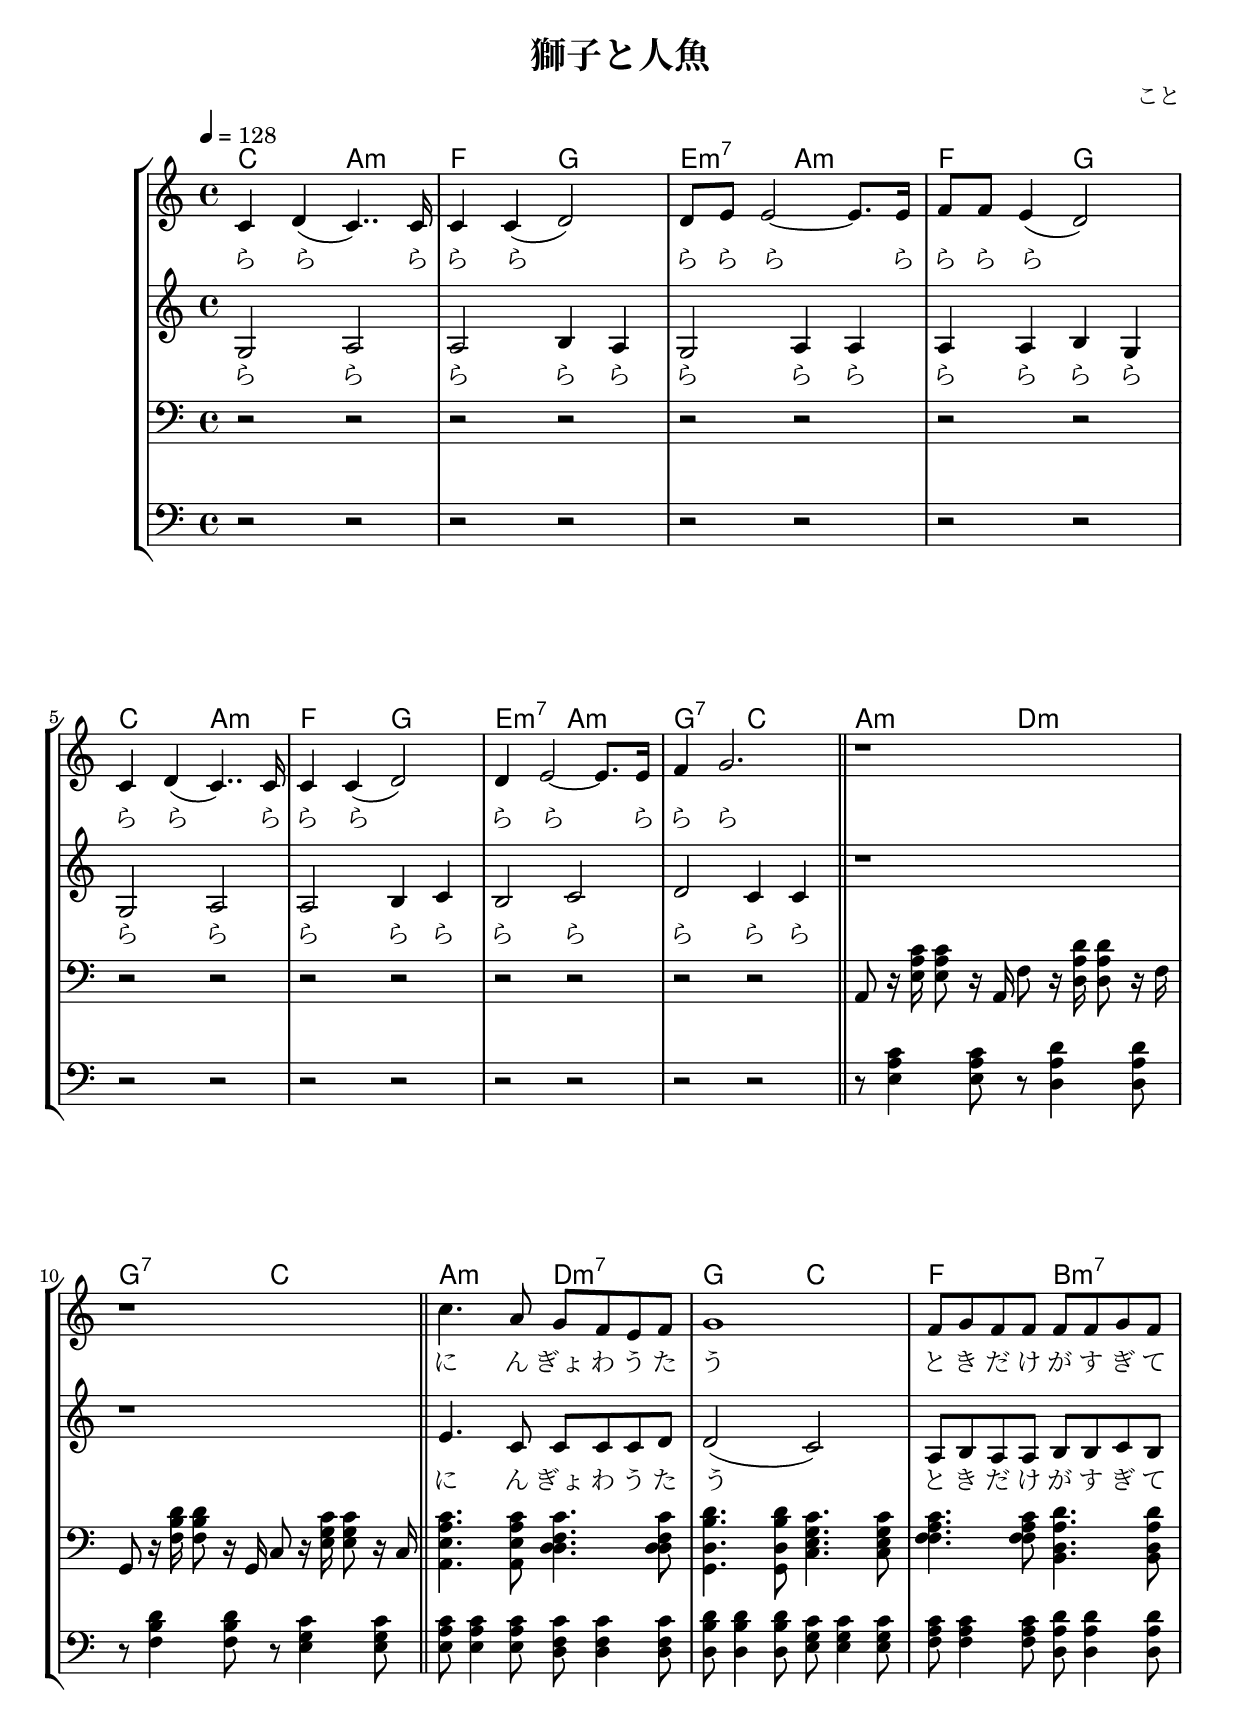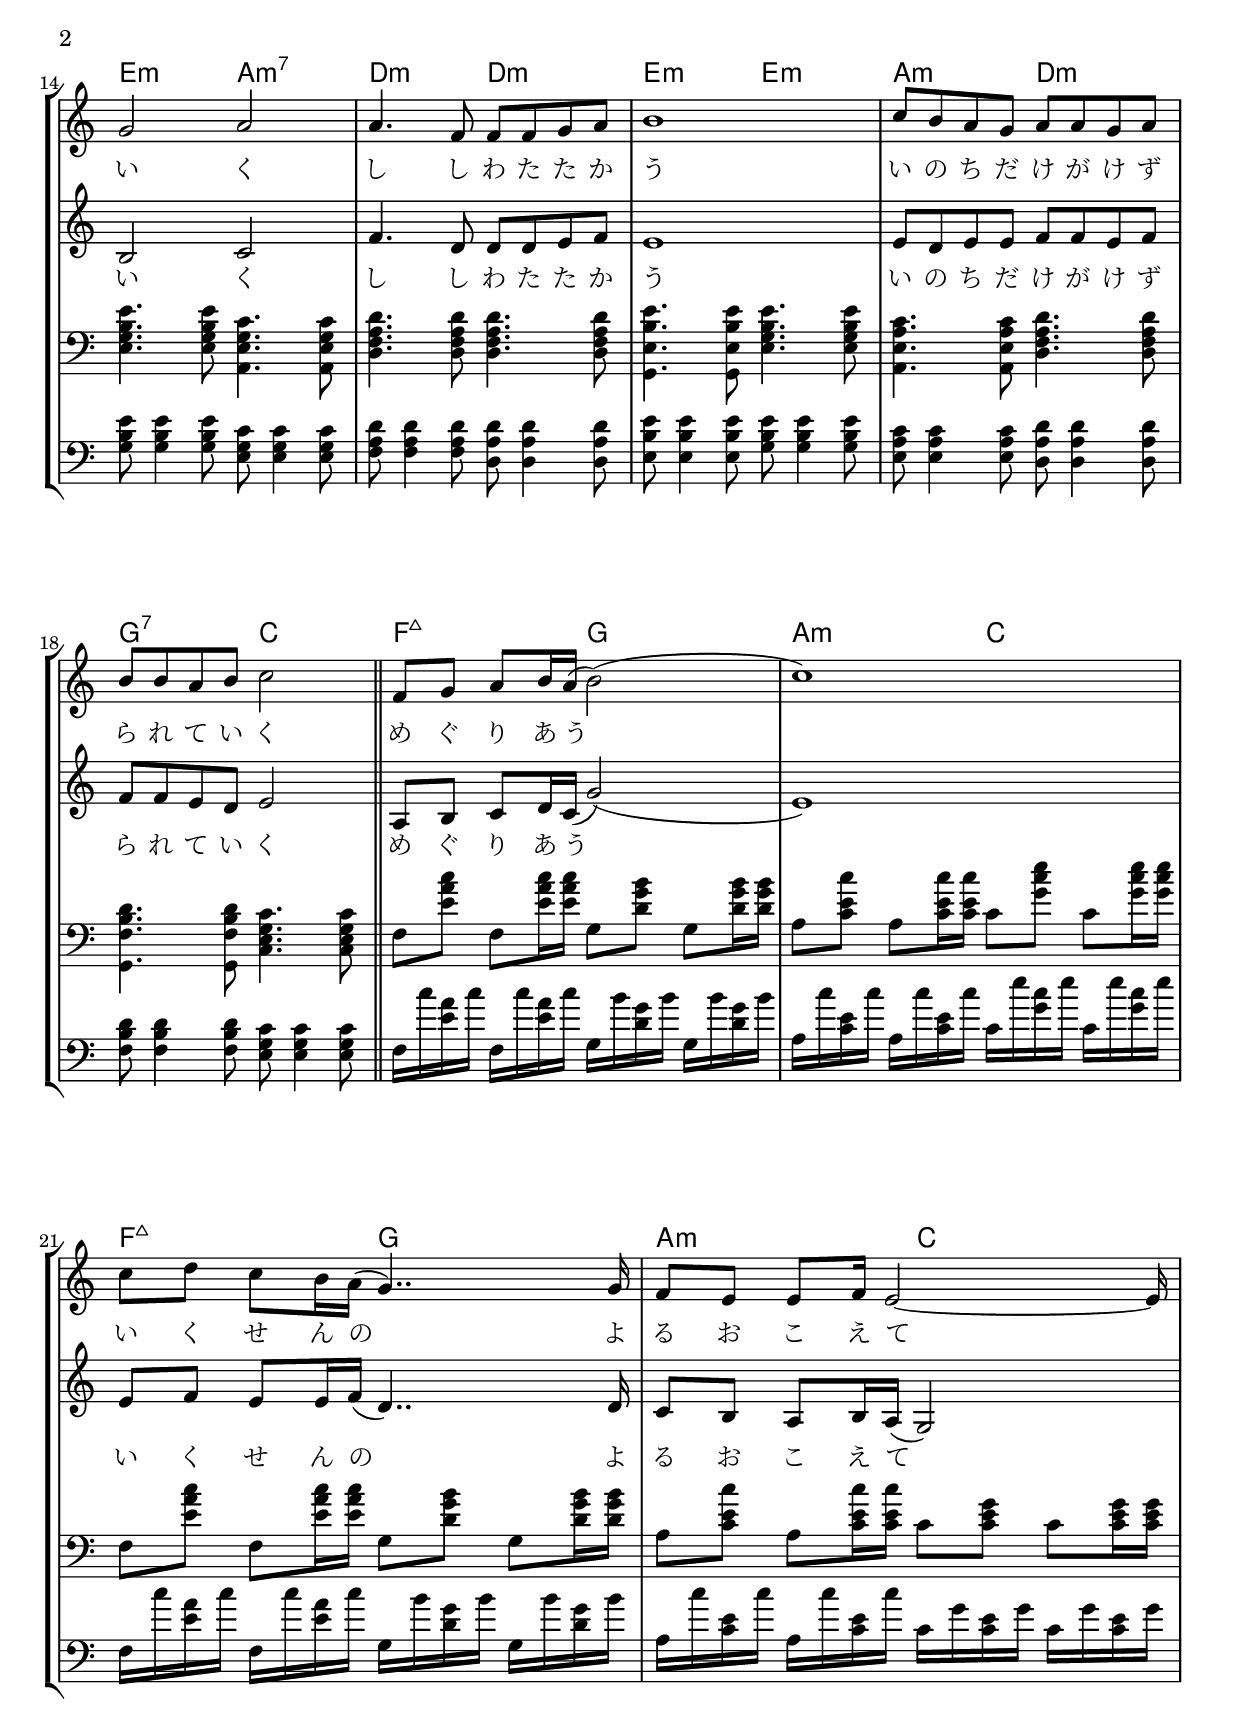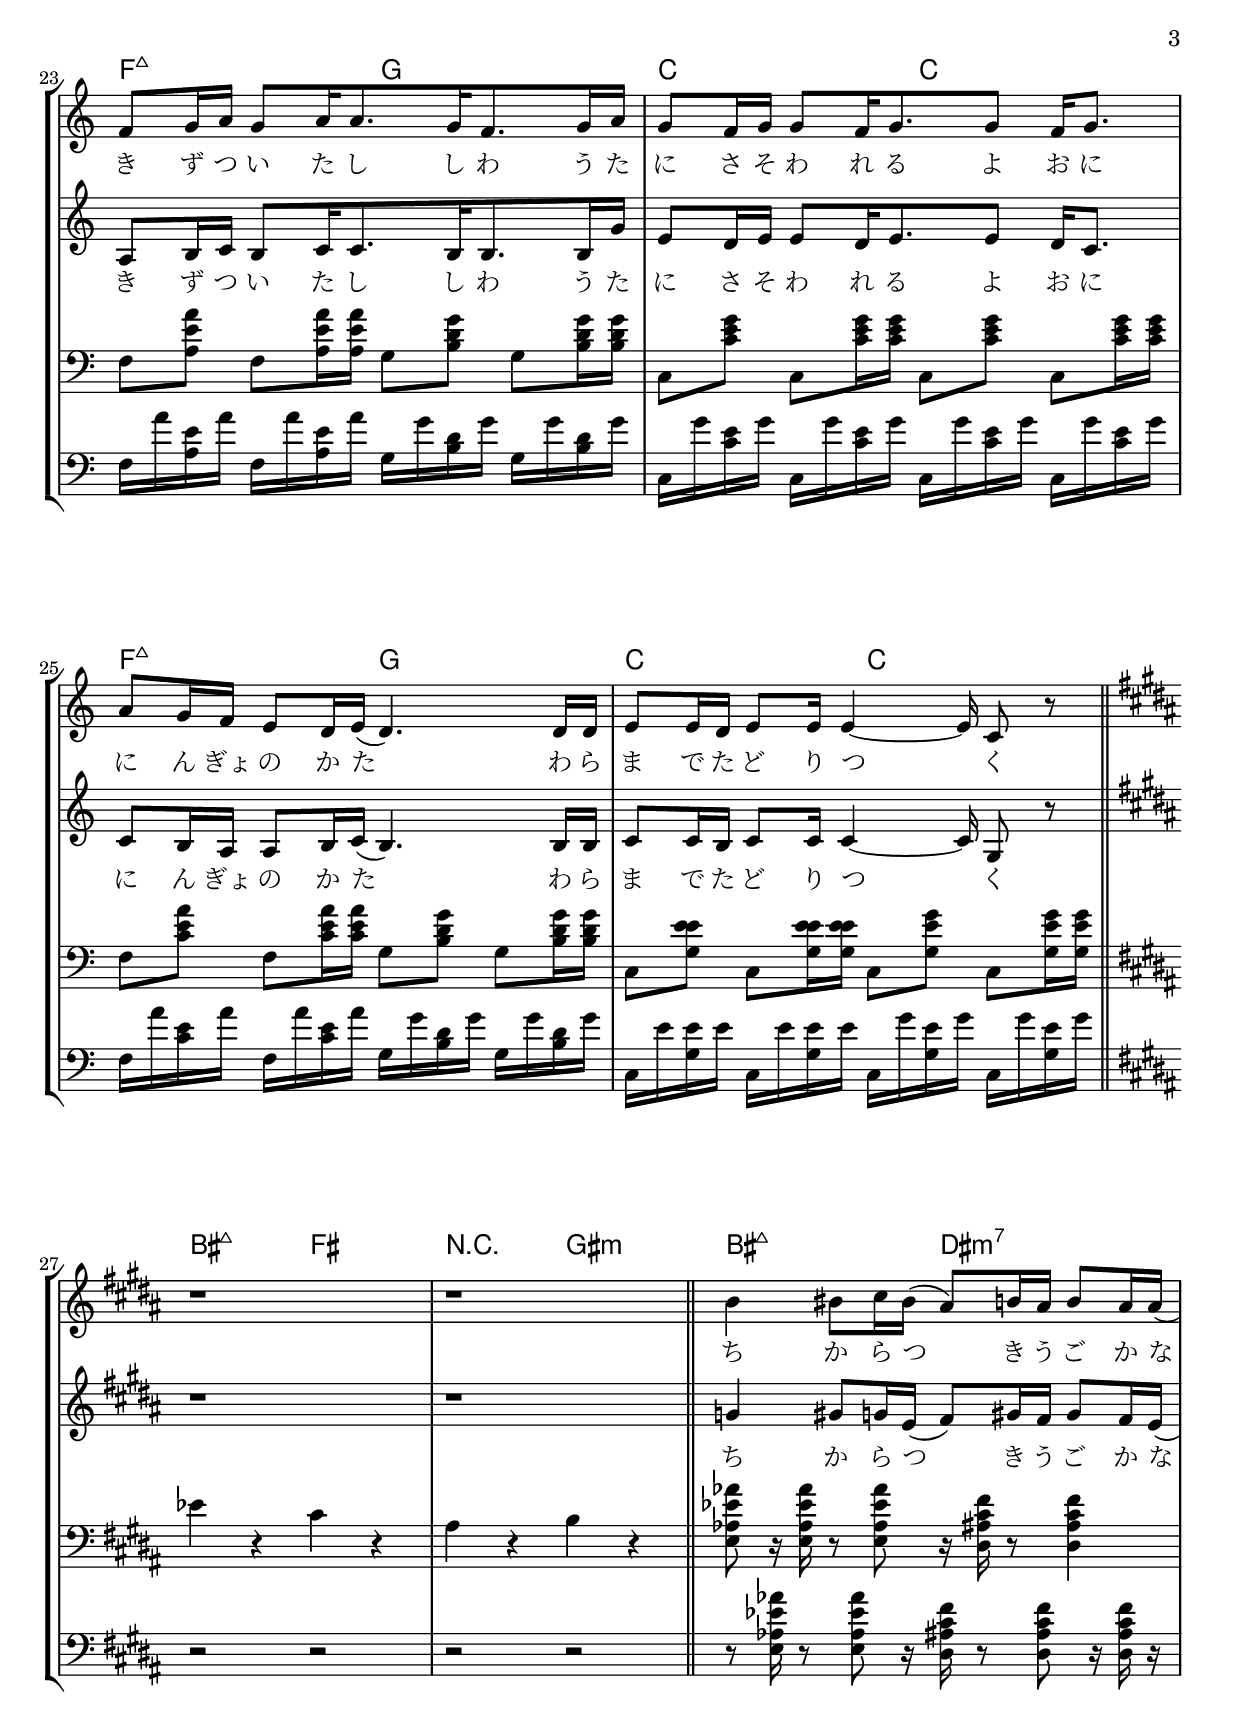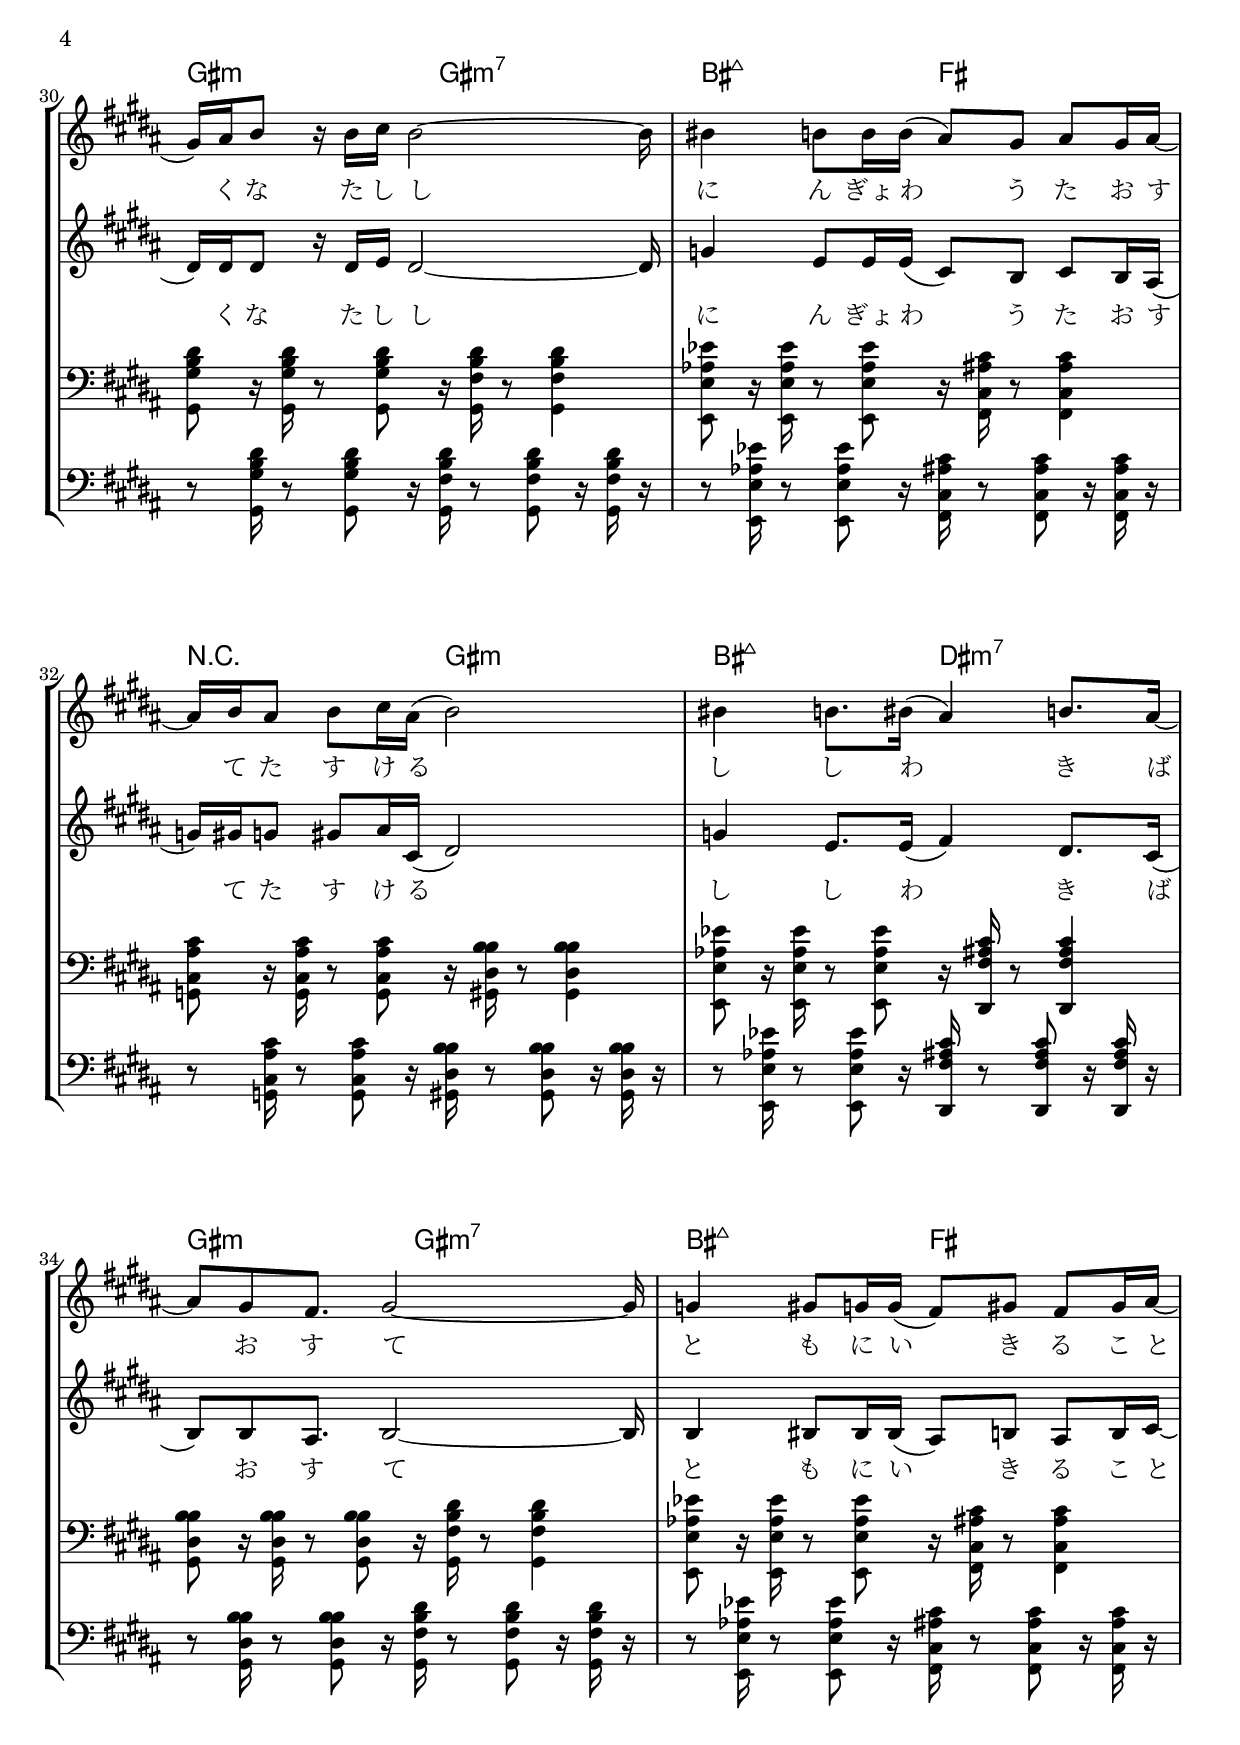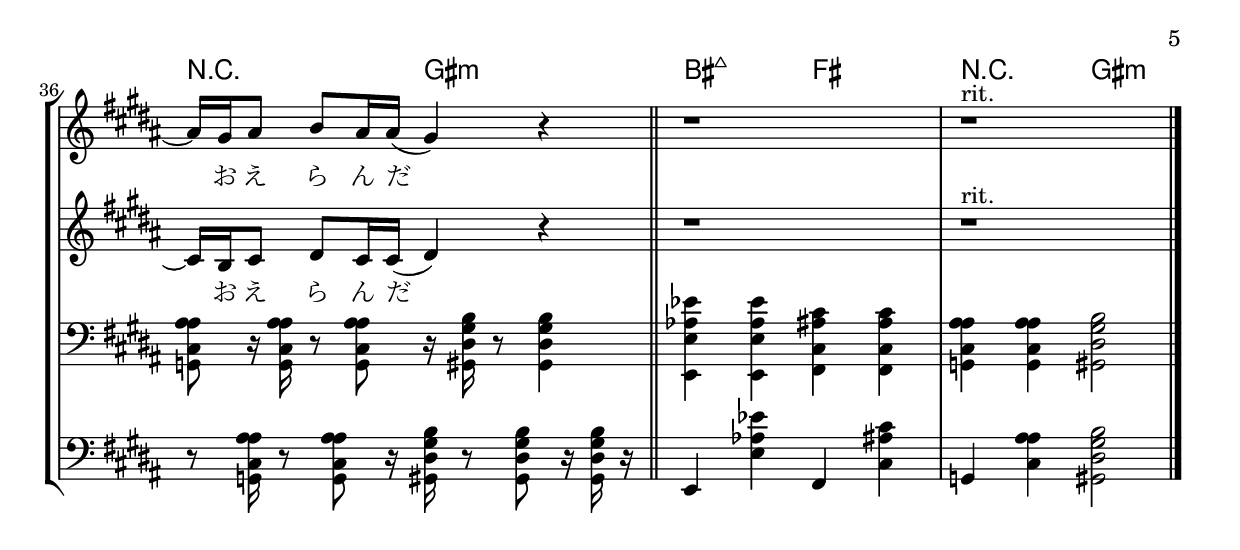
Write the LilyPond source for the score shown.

\version "2.12.1"

\header {
	title = \markup {獅子と人魚}
	composer = \markup \center-column {こと}
}

harmony = \chordmode {
	c2 a:m f g e:min7 a:m f g c a:m f g e:min7 a:m g:7 c 

	a:m d:m g:7 c 

	a:m d:min7 g c f b:m7 e:m a:min7 d:m d:m e:m e:m a:m d:m g:7 c 

	f:maj7 g a:m c f:maj7 g a:m c f:maj7 g c c f:maj7 g c c 

	bis:maj7 fis r gis:m 

	bis:maj7 dis:min7 gis:m gis:min7 bis:maj7 fis r gis:m bis:maj7 dis:min7 gis:m gis:min7 bis:maj7 fis r gis:m 

	bis:maj7 fis r gis:m 
}

melody = {
	\set Staff.midiInstrument = #"fss0.42"
		\key c \major
	\tempo 4 = 128
c'4  d'4  (c'4..)  c'16 
	c'4  c'4  (d'2) 
	d'8  e'8  e'2~e'8.  e'16 
	f'8  f'8  e'4  (d'2) 
	c'4  d'4  (c'4..)  c'16 
	c'4  c'4  (d'2) 
	d'4  e'2~e'8.  e'16 
	f'4  g'2.
	r1 | r1   
	\set Staff.midiInstrument = #"fss0.42"
	c''4.  a'8  g'8  f'8  e'8  f'8 
	g'1 
	f'8  g'8  f'8  f'8  f'8  f'8  g'8  f'8 
	g'2  a'2 
	a'4.  f'8  f'8  f'8  g'8  a'8 
	b'1 
	c''8  b'8  a'8  g'8  a'8  a'8  g'8  a'8 
	b'8  b'8  a'8  b'8  c''2
	\set Staff.midiInstrument = #"fss0.42"
	f'8  g'8  a'8  b'16  a'16  (b'2) 
	(c''1) 
	c''8  d''8  c''8  b'16  a'16  (g'4..)  g'16 
	f'8  e'8  e'8  f'16  e'2~e'16 
	f'8  g'16  a'16  g'8  a'16  a'8.  g'16  f'8.  g'16  a'16 
	g'8  f'16  g'16  g'8  f'16  g'8.  g'8  f'16  g'8. 
	a'8  g'16  f'16  e'8  d'16  e'16  (d'4.)  d'16  d'16 
	e'8  e'16  d'16  e'8  e'16  e'4~e'16  c'8  	r8 	\key b \major
	r1 | r1   
	\set Staff.midiInstrument = #"fss0.42"
	 b'4  bis'8  cis''16  bis'16  (ais'8)  b'16  ais'16  b'8  ais'16  ais'16 
	(gis'16)  ais'16  b'8  r16  b'16  cis''16  b'2~b'16 
	bis'4  b'8  b'16  b'16  (ais'8)  gis'8  ais'8  gis'16  ais'16~ 
	ais'16  b'16  ais'8  b'8  cis''16  ais'16  (b'2) 
	bis'4  b'8.  bis'16  (ais'4)  b'8.  ais'16~ 
	ais'8  gis'8  fis'8.  gis'2~gis'16 
	g'4  gis'8  g'16  g'16  (fis'8)  gis'8  fis'8  gis'16  ais'16~ 
	ais'16  gis'16  ais'8  b'8  ais'16  ais'16  (gis'4)  	r4 	r1 | r1^"rit." \bar "|."
}

words = \lyricmode {
	ら  ら  ら  ら  ら  ら  ら  ら  ら  ら  ら  ら  ら  ら  ら  ら  ら  ら  ら  ら  ら  ら  
	
	に  ん  ぎょ  わ  う  た  う  と  き  だ  け  が  す  ぎ  て  い  く  し  し  わ  た  た  か  う  い  の  ち  だ  け  が  け  ず  ら  れ  て  い  く  
	め  ぐ  り  あ  う  い  く  せ  ん  の  よ  る  お  こ  え  て  き  ず  つ  い  た  し  し  わ  う  た  に  さ  そ  わ  れ  る  よ  お  に  に  ん  ぎょ  の  か  た  わ  ら  ま  で  た  ど  り  つ  く  
	
	ち  か  ら  つ  き  う  ご  か  な  く  な  た  し  し  に  ん  ぎょ  わ  う  た  お  す  て  た  す  け  る  し  し  わ  き  ば  お  す  て  と  も  に  い  き  る  こ  と  お  え  ら  ん  だ  
	
}

secondmelody = {
	\set Staff.midiInstrument = #"Church organ"
		\key c \major
	\tempo 4 = 128
g2  a2 
	a2  b4  a4 
	g2  a4  a4 
	a4  a4  b4  g4 
	g2  a2 
	a2  b4  c'4 
	b2  c'2 
	d'2  c'4  c'4
	r1 | r1   
	\set Staff.midiInstrument = #"fss0.29"
	e'4.  c'8  c'8  c'8  c'8  d'8 
	d'2  (c'2) 
	a8  b8  a8  a8  b8  b8  c'8  b8 
	b2  c'2 
	f'4.  d'8  d'8  d'8  e'8  f'8 
	e'1 
	e'8  d'8  e'8  e'8  f'8  f'8  e'8  f'8 
	f'8  f'8  e'8  d'8  e'2
	\set Staff.midiInstrument = #"fss0.29"
	a8  b8  c'8  d'16  c'16  (g'2) 
	(e'1) 
	e'8  f'8  e'8  e'16  f'16  (d'4..)  d'16 
	c'8  b8  a8  b16  a16  (g2) 
	a8  b16  c'16  b8  c'16  c'8.  b16  b8.  b16  g'16 
	e'8  d'16  e'16  e'8  d'16  e'8.  e'8  d'16  c'8. 
	c'8  b16  a16  a8  b16  c'16  (b4.)  b16  b16 
	c'8  c'16  b16  c'8  c'16  c'4~c'16  g8  	r8 	\key b \major
	r1 | r1   
	\set Staff.midiInstrument = #"fss0.29"
	 g'4  gis'8  g'16  e'16  (fis'8)  gis'16  fis'16  gis'8  fis'16  e'16 
	(dis'16)  dis'16  dis'8  r16  dis'16  e'16  dis'2~dis'16 
	g'4  e'8  e'16  e'16  (cis'8)  b8  cis'8  b16  ais16 
	(g'16)  gis'16  g'8  gis'8  ais'16  cis'16  (dis'2) 
	g'4  e'8.  e'16  (fis'4)  dis'8.  cis'16 
	(b8)  b8  ais8.  b2~b16 
	b4  bis8  bis16  bis16  (ais8)  b8  ais8  b16  cis'16~ 
	cis'16  b16  cis'8  dis'8  cis'16  cis'16  (dis'4)  	r4 	r1 | r1^"rit." \bar "|."
}

secondwords = \lyricmode {
	ら  ら  ら  ら  ら  ら  ら  ら  ら  ら  ら  ら  ら  ら  ら  ら  ら  ら  ら  ら  ら  ら  
	
	に  ん  ぎょ  わ  う  た  う  と  き  だ  け  が  す  ぎ  て  い  く  し  し  わ  た  た  か  う  い  の  ち  だ  け  が  け  ず  ら  れ  て  い  く  
	め  ぐ  り  あ  う  い  く  せ  ん  の  よ  る  お  こ  え  て  き  ず  つ  い  た  し  し  わ  う  た  に  さ  そ  わ  れ  る  よ  お  に  に  ん  ぎょ  の  か  た  わ  ら  ま  で  た  ど  り  つ  く  
	
	ち  か  ら  つ  き  う  ご  か  な  く  な  た  し  し  に  ん  ぎょ  わ  う  た  お  す  て  た  す  け  る  し  し  わ  き  ば  お  す  て  と  も  に  い  き  る  こ  と  お  え  ら  ん  だ  
	
}

tempochange = {
	\tempo 4 = 128
	r1 | r1 | r1 | r1 | r1 | r1 | r1 | r1 \bar "||"
	\tempo 4 = 128
	r1 | r1 \bar "||"
	\tempo 4 = 128
	r1 | r1 | r1 | r1 | r1 | r1 | r1 | r1 \bar "||"
	\tempo 4 = 128
	r1 | r1 | r1 | r1 | r1 | r1 | r1 | r1 \bar "||"
	\tempo 4 = 128
	r1 | r1 \bar "||"
	\tempo 4 = 128
	r1 | r1 | r1 | r1 | r1 | r1 | r1 | r1 \bar "||"
	\tempo 4 = 128
	r1 | \tempo 4 = 96 r2 \tempo 4 = 85 r2 \bar "|."
}

mainacc = {
	\clef bass
	\set Staff.midiInstrument = #"Acoustic grand"
	\key c \major
	\tempo 4 = 128
	r2
	r2
	r2
	r2
	r2
	r2
	r2
	r2
	r2
	r2
	r2
	r2
	r2
	r2
	r2
	r2
	\bar "||"

	\set Staff.midiInstrument = #"Acoustic Bass"
	a,8 r16 <e a c'>16 <e a c'>8 r16 a,16
	f8 r16 <d a d'>16 <d a d'>8 r16 f16
	g,8 r16 <f b d'>16 <f b d'>8 r16 g,16
	c8 r16 <e g c'>16 <e g c'>8 r16 c16
	\bar "||"

	\set Staff.midiInstrument = #"Synth Bass 1"
	<a, e a c'>4. <a, e a c'>8
	<d d f c'>4. <d d f c'>8
	<g, d b d'>4. <g, d b d'>8
	<c e g c'>4. <c e g c'>8
	<f f a c'>4. <f f a c'>8
	<b, d a d'>4. <b, d a d'>8
	<e g b e'>4. <e g b e'>8
	<a, e g c'>4. <a, e g c'>8
	<d f a d'>4. <d f a d'>8
	<f d a d'>4. <f d a d'>8
	<g, e b e'>4. <g, e b e'>8
	<e g b e'>4. <e g b e'>8
	<a, e a c'>4. <a, e a c'>8
	<f d a d'>4. <f d a d'>8
	<g, f b d'>4. <g, f b d'>8
	<c e g c'>4. <c e g c'>8
	\bar "||"

	\set Staff.midiInstrument = #"Synth Bass 2"
	f8 <e' a' c''> f <e' a' c''>16 <e' a' c''>
	g8 <d' g' b'> g <d' g' b'>16 <d' g' b'>
	a8 <c' e' c''> a <c' e' c''>16 <c' e' c''>
	c'8 <g' c'' e''> c' <g' c'' e''>16 <g' c'' e''>
	f8 <e' a' c''> f <e' a' c''>16 <e' a' c''>
	g8 <d' g' b'> g <d' g' b'>16 <d' g' b'>
	a8 <c' e' c''> a <c' e' c''>16 <c' e' c''>
	c'8 <c' e' g'> c' <c' e' g'>16 <c' e' g'>
	f8 <a e' a'> f <a e' a'>16 <a e' a'>
	g8 <b d' g'> g <b d' g'>16 <b d' g'>
	c8 <c' e' g'> c <c' e' g'>16 <c' e' g'>
	c8 <c' e' g'> c <c' e' g'>16 <c' e' g'>
	f8 <c' e' a'> f <c' e' a'>16 <c' e' a'>
	g8 <b d' g'> g <b d' g'>16 <b d' g'>
	c8 <g e' e'> c <g e' e'>16 <g e' e'>
	c8 <g e' g'> c <g e' g'>16 <g e' g'>
	\bar "||"

	\set Staff.midiInstrument = #"FX 1 (rain)"
	\key b \major
	es'4 r4
	cis'4 r4
	ais4 r4
	b4 r4
	\bar "||"

	\set Staff.midiInstrument = #"Synthstrings 1"
	<e as es' as'>8 r16 <e as es' as'>16 r8     <e as es' as'>8
	r16 <dis ais cis' fis'>16 r8     <dis ais cis' fis'>4
	<gis, gis b dis'>8 r16 <gis, gis b dis'>16 r8     <gis, gis b dis'>8
	r16 <gis, fis b dis'>16 r8     <gis, fis b dis'>4
	<e, e as es'>8 r16 <e, e as es'>16 r8     <e, e as es'>8
	r16 <fis, cis ais cis'>16 r8     <fis, cis ais cis'>4
	<g, cis ais cis'>8 r16 <g, cis ais cis'>16 r8     <g, cis ais cis'>8
	r16 <gis, dis b b>16 r8     <gis, dis b b>4
	<e, e as es'>8 r16 <e, e as es'>16 r8     <e, e as es'>8
	r16 <dis, fis ais cis'>16 r8     <dis, fis ais cis'>4
	<gis, dis b b>8 r16 <gis, dis b b>16 r8     <gis, dis b b>8
	r16 <gis, fis b dis'>16 r8     <gis, fis b dis'>4
	<e, e as es'>8 r16 <e, e as es'>16 r8     <e, e as es'>8
	r16 <fis, cis ais cis'>16 r8     <fis, cis ais cis'>4
	<g, cis ais ais>8 r16 <g, cis ais ais>16 r8     <g, cis ais ais>8
	r16 <gis, dis gis b>16 r8     <gis, dis gis b>4
	\bar "||"

	\set Staff.midiInstrument = #"Synthstrings 2"
	<e, e as es'>4 <e, e as es'>4
	<fis, cis ais cis'>4 <fis, cis ais cis'>4
	<g, cis ais ais>4 <g, cis ais ais>4
	<gis, dis gis b>2
	\bar "|."
}

subacc = {
	\clef bass
	\set Staff.midiInstrument = #"Acoustic grand"
	\key c \major
	\tempo 4 = 128
	r2
	r2
	r2
	r2
	r2
	r2
	r2
	r2
	r2
	r2
	r2
	r2
	r2
	r2
	r2
	r2
	\bar "||"

	\set Staff.midiInstrument = #"Bright Acoustic"
	r8 <e a c'>4 <e a c'>8
	r8 <d a d'>4 <d a d'>8
	r8 <f b d'>4 <f b d'>8
	r8 <e g c'>4 <e g c'>8
	\bar "||"

	\set Staff.midiInstrument = #"Electric Piano 1"
	<e a c'>8 <e a c'>4 <e a c'>8
	<d f c'>8 <d f c'>4 <d f c'>8
	<d b d'>8 <d b d'>4 <d b d'>8
	<e g c'>8 <e g c'>4 <e g c'>8
	<f a c'>8 <f a c'>4 <f a c'>8
	<d a d'>8 <d a d'>4 <d a d'>8
	<g b e'>8 <g b e'>4 <g b e'>8
	<e g c'>8 <e g c'>4 <e g c'>8
	<f a d'>8 <f a d'>4 <f a d'>8
	<d a d'>8 <d a d'>4 <d a d'>8
	<e b e'>8 <e b e'>4 <e b e'>8
	<g b e'>8 <g b e'>4 <g b e'>8
	<e a c'>8 <e a c'>4 <e a c'>8
	<d a d'>8 <d a d'>4 <d a d'>8
	<f b d'>8 <f b d'>4 <f b d'>8
	<e g c'>8 <e g c'>4 <e g c'>8
	\bar "||"

	\set Staff.midiInstrument = #"Electric Piano2"
	f16 c'' <e' a'> c'' f c'' <e' a'> c''
	g16 b' <d' g'> b' g b' <d' g'> b'
	a16 c'' <c' e'> c'' a c'' <c' e'> c''
	c'16 e'' <g' c''> e'' c' e'' <g' c''> e''
	f16 c'' <e' a'> c'' f c'' <e' a'> c''
	g16 b' <d' g'> b' g b' <d' g'> b'
	a16 c'' <c' e'> c'' a c'' <c' e'> c''
	c'16 g' <c' e'> g' c' g' <c' e'> g'
	f16 a' <a e'> a' f a' <a e'> a'
	g16 g' <b d'> g' g g' <b d'> g'
	c16 g' <c' e'> g' c g' <c' e'> g'
	c16 g' <c' e'> g' c g' <c' e'> g'
	f16 a' <c' e'> a' f a' <c' e'> a'
	g16 g' <b d'> g' g g' <b d'> g'
	c16 e' <g e'> e' c e' <g e'> e'
	c16 g' <g e'> g' c g' <g e'> g'
	\bar "||"

	\set Staff.midiInstrument = #"Acoustic grand"
	\key b \major
	r2
	r2
	r2
	r2
	\bar "||"

	\set Staff.midiInstrument = #"Synthbrass 1"
	r8 <e as es' as'>16 r8 <e as es' as'>8 r16
	<dis ais cis' fis'>16 r8      <dis ais cis' fis'>8 r16 <dis ais cis' fis'>16 r16
	r8 <gis, gis b dis'>16 r8 <gis, gis b dis'>8 r16
	<gis, fis b dis'>16 r8      <gis, fis b dis'>8 r16 <gis, fis b dis'>16 r16
	r8 <e, e as es'>16 r8 <e, e as es'>8 r16
	<fis, cis ais cis'>16 r8      <fis, cis ais cis'>8 r16 <fis, cis ais cis'>16 r16
	r8 <g, cis ais cis'>16 r8 <g, cis ais cis'>8 r16
	<gis, dis b b>16 r8      <gis, dis b b>8 r16 <gis, dis b b>16 r16
	r8 <e, e as es'>16 r8 <e, e as es'>8 r16
	<dis, fis ais cis'>16 r8      <dis, fis ais cis'>8 r16 <dis, fis ais cis'>16 r16
	r8 <gis, dis b b>16 r8 <gis, dis b b>8 r16
	<gis, fis b dis'>16 r8      <gis, fis b dis'>8 r16 <gis, fis b dis'>16 r16
	r8 <e, e as es'>16 r8 <e, e as es'>8 r16
	<fis, cis ais cis'>16 r8      <fis, cis ais cis'>8 r16 <fis, cis ais cis'>16 r16
	r8 <g, cis ais ais>16 r8 <g, cis ais ais>8 r16
	<gis, dis gis b>16 r8      <gis, dis gis b>8 r16 <gis, dis gis b>16 r16
	\bar "||"

	\set Staff.midiInstrument = #"Synthbrass 2"
	e,4 <e as es'>4
	fis,4 <cis ais cis'>4
	g,4 <cis ais ais>4
	<gis, dis gis b>2
	\bar "|."
}

percA = {
	\drummode {
	r1 |r1 |r1 |r1 |r1 |r1 |r1 |r1 \bar "||"
	cymr4 cymr4 cymr4 cymr4  |cymr4 cymr8 cymr16 cymr16 cymr4 cymr4  \bar "||"
	hh8 hh8 hh8 hh8 hh8 hh8 hh8 hh8  |hh8 hh8 hh8 hh8 hh4 hh8 hh8  |hh8 hh8 hh8 hh8 hh8 hh8 hh8 hh8  |hh8 hh8 hh8 hh2 r8  |hh8 hh8 hh8 hh8 hh8 hh8 hh8 hh8  |hh8 hh8 hh8 hh8 hh4 hh8 hh8  |hh8 hh8 hh8 hh8 hh8 hh8 hh8 hh8  |r8 hh2. r8  \bar "||"
	bd2 r8 bd4 bd8  |bd4. bd8 bd2  |bd2 r8 bd4 bd8  |bd4. bd8 bd2  |bd2 r8 bd4 bd8  |bd4. bd8 bd2  |bd2 r8 bd4 bd8  |bd4. bd8 bd2  \bar "||"
	hh8 hh8 hh8 hh8 hh8 hh8 hh8 hh8  |r8 hh2. r8  \bar "||"
	hh8 hh8 hh8 hh8 hh8 hh8 hh8 hh8  |hh8 hh8 hh8 hh8 hh8 hh8 hh8 hh8  |hh8 hh8 hh8 hh8 hh8 hh8 hh8 hh8  |hh8 hh8 hh8 hh8 hh8 hh8 hh8 hh8  |hh8 hh8 hh8 hh8 hh8 hh8 hh8 hh8  |hh8 hh8 hh8 hh8 hh8 hh8 hh8 hh8  |hh8 hh8 hh8 hh8 hh8 hh8 hh8 hh8  |hh8 hh8 hh8 hh8 hh8 hh8 hh4  \bar "||"
	hh8 hh8 hh8 hh8 hh8 hh8 hh8 hh8  |r8 hh2. r8  \bar "|."
	}
}

percB = {
	\drummode {
	r1 |r1 |r1 |r1 |r1 |r1 |r1 |r1 \bar "||"
	r2 sn2  |r2 sn2  \bar "||"
	r4 sn8. sn8 sn8. sn8. sn16  |r4 sn8. sn8 sn8. sn4  |r4 sn8. sn8 sn8. sn8. sn16  |r8 sn8 sn4 sn8 sn16 sn8 sn8 sn16  |r4 sn8. sn8 sn8. sn8. sn16  |r4 sn8. sn8 sn8. sn4  |r4 sn8. sn8 sn8. sn8. sn16  |r4 sn2 sn4  \bar "||"
	r4. ss4. ss4  |r4 ss4. ss4.  |r4. ss4. ss4  |r4 ss4. ss4.  |r4. ss4. ss4  |r4 ss4. ss4.  |r4. ss4. ss4  |r4 ss4. ss4.  \bar "||"
	r4 sn8. sn8 sn8. sn8. sn16  |r4 sn2 sn4  \bar "||"
	bd4. bd8 bd4. bd8  |bd4. bd8 bd4. bd8  |bd4. bd8 bd4. bd8  |bd4. bd8 bd4. bd8  |bd4. bd8 bd4. bd8  |bd4. bd8 bd4. bd8  |bd4. bd8 bd4. bd8  |bd4. bd8 bd2  \bar "||"
	r4 sn8. sn8 sn8. sn8. sn16  |r4 sn2 sn4  \bar "|."
	}
}

percC = {
	\drummode {
	r1 |r1 |r1 |r1 |r1 |r1 |r1 |r1 \bar "||"
	bd2. r8 bd8  |bd2 r8 bd4.  \bar "||"
	bd8 bd4 bd2 bd8  |bd8 bd2 bd4.  |bd8 bd4 bd2 bd8  |bd4 r16 bd8. bd2  |bd8 bd4 bd2 bd8  |bd8 bd2 bd4.  |bd8 bd4 bd2 bd8  |bd8 bd4. bd4. bd8  \bar "||"
	cymr8 cymr8 cymr8 cymr8 cymr8 cymr8 cymr8 cymr8  |cymr8 cymr8 cymr8 cymr8 cymr8 cymr8 cymr8 cymr8  |cymr8 cymr8 cymr8 cymr8 cymr8 cymr8 cymr8 cymr8  |cymr8 cymr8 cymr8 cymr8 cymr4. cymr8  |cymr8 cymr8 cymr8 cymr8 cymr8 cymr8 cymr8 cymr8  |cymr8 cymr8 cymr8 cymr8 cymr8 cymr8 cymr8 cymr8  |cymr8 cymr8 cymr8 cymr8 cymr8 cymr8 cymr8 cymr8  |cymr8 cymr8 cymr8 cymr8 cymr4. cymr8  \bar "||"
	bd8 bd4 bd2 bd8  |bd8 bd4. bd4. bd8  \bar "||"
	r8 ss4 ss8 ss4. ss8  |r8 ss4 ss8 ss2  |r8 ss4 ss8 ss4. ss8  |r8 ss4 ss8 ss4. ss8  |r8 ss4 ss8 ss4. ss8  |r8 ss4 ss8 ss2  |r8 ss4 ss8 ss4. ss8  |r8 ss4 ss8 ss2  \bar "||"
	bd8 bd4 bd2 bd8  |bd8 bd4. bd4. bd8  \bar "|."
	}
}

percD = {
	\drummode {
	r1 |r1 |r1 |r1 |r1 |r1 |r1 |r1 \bar "||"
	r1 |r8. tommh8. tommh2 r8  \bar "||"
	r1  |r2 r8 hho4.  |r1  |r4. r16 hho2 r16  |r1  |r2 r8 hho4.  |r1  |r4. r16 hho2 r16  \bar "||"
	r1 |r1 |r1 |r2. toml4  |r1 |r1 |r1 |r2. toml4  \bar "||"
	r1  |r2 r8 hho4.  \bar "||"
	r8 hhp2 r8 hhp4  |r8 hhp2 r8 hhp4  |r8 hhp2 r8 hhp4  |r8 hhp2 r8 hhp4  |r8 hhp2 r8 hhp4  |r8 hhp2 r8 hhp4  |r8 hhp2 r8 hhp4  |r8 hhp2 r8 hhp4  \bar "||"
	r1  |r2 r8 hho4.  \bar "|."
	}
}

percE = {
	\drummode {
	r1 |r1 |r1 |r1 |r1 |r1 |r1 |r1 \bar "||"
	r1 |r2. toml8 toml8  \bar "||"
	r1 |r1 |r1 |r1 |r1 |r1 |r1 |cymc1  \bar "||"
	r1 |r1 |r1 |r2 r8 tommh4.  |r1 |r1 |r1 |r2 r8 tommh4.  \bar "||"
	r1 |cymc1  \bar "||"
	r1  |r1  |r1  |r2 r8 cymr8 cymr4  |r1  |r1  |r1  |r2 r8 cymr8 cymr4  \bar "||"
	r1 |cymc1  \bar "|."
	}
}

percF = {
	\drummode {
	r1 | r1 | r1 | r1 | r1 | r1 | r1 | r1 \bar "||"
	r1 |hho1  \bar "||"
	r1 |r1 |r1 |r1 |r1 |r1 |r1 |r4 r16 tommh16 tommh4. tommh4  \bar "||"
	r1 | r1 | r1 | r1 | r1 | r1 | r1 | r1 \bar "||"
	r1 |r4 r16 tommh16 tommh4. tommh4  \bar "||"
	r1 | r1 | r1 | r1 | r1 | r1 | r1 | r1 \bar "||"
	r1 |r4 r16 tommh16 tommh4. tommh4  \bar "|."
	}
}

percG = {
	\drummode {
	r1 | r1 | r1 | r1 | r1 | r1 | r1 | r1 \bar "||"
	r1 | r1 \bar "||"
	r1 |r1 |r1 |r1 |r1 |r1 |r1 |r4. r16 tomml4. tomml8.  \bar "||"
	r1 | r1 | r1 | r1 | r1 | r1 | r1 | r1 \bar "||"
	r1 |r4. r16 tomml4. tomml8.  \bar "||"
	r1 | r1 | r1 | r1 | r1 | r1 | r1 | r1 \bar "||"
	r1 |r4. r16 tomml4. tomml8.  \bar "|."
	}
}

percH = {
	\drummode {
	r1 | r1 | r1 | r1 | r1 | r1 | r1 | r1 \bar "||"
	r1 | r1 \bar "||"
	r1 |r1 |r1 |r1 |r1 |r1 |r1 |r2 r16 toml8 toml4 r16  \bar "||"
	r1 | r1 | r1 | r1 | r1 | r1 | r1 | r1 \bar "||"
	r1 |r2 r16 toml8 toml4 r16  \bar "||"
	r1 | r1 | r1 | r1 | r1 | r1 | r1 | r1 \bar "||"
	r1 |r2 r16 toml8 toml4 r16  \bar "|."
	}
}

percI = {
	\drummode {
	r1 | r1 | r1 | r1 | r1 | r1 | r1 | r1 \bar "||"
	r1 | r1 \bar "||"
	r1 |r1 |r1 |r1 |r1 |r1 |r1 |r2 r8 tomfh4 tomfh8  \bar "||"
	r1 | r1 | r1 | r1 | r1 | r1 | r1 | r1 \bar "||"
	r1 |r2 r8 tomfh4 tomfh8  \bar "||"
	r1 | r1 | r1 | r1 | r1 | r1 | r1 | r1 \bar "||"
	r1 |r2 r8 tomfh4 tomfh8  \bar "|."
	}
}

\score {
	<<
		\new StaffGroup <<
			\new ChordNames {\harmony}
			\new Voice = "melody" {\melody}
			\new Lyrics \lyricsto "melody" \words
			\new Voice = "secondmelody" {\secondmelody}
			\new Lyrics \lyricsto "secondmelody" \secondwords
			\new Staff = "mainacc" {\mainacc}
			\new Staff = "subacc" {\subacc}
		>>
	>>
	\layout { }
}
